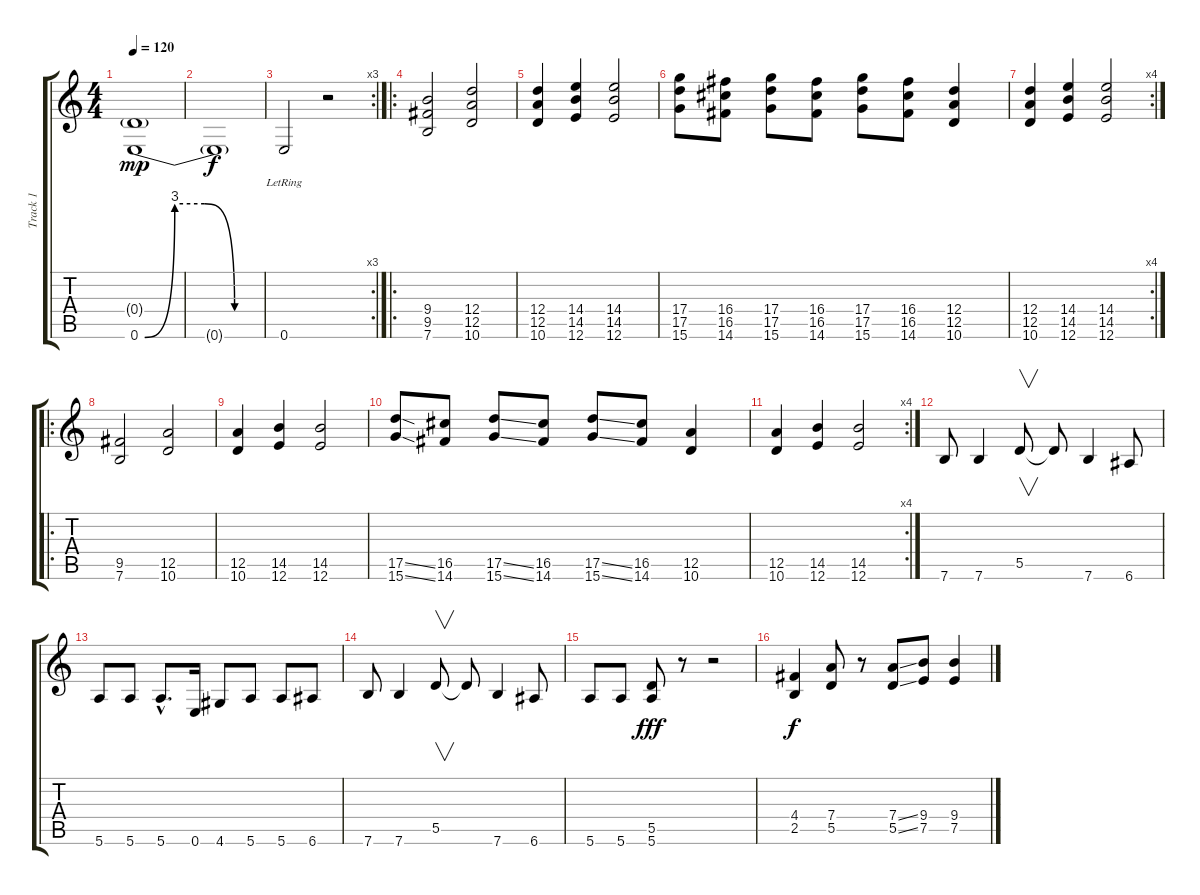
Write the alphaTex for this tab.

\track ("Track 1" "Track 1") {instrument overdrivenguitar}
\staff {score tabs}
\tuning (E4 B3 G3 D3 A2 E2) {hide}
\ts (4 4)
\tempo 120
\clef g2
\ks c
(0.4{g} 0.6{be (custom 0 0 15 12 30 12 45 0 60 0)}).1{dy mp instrument overdrivenguitar} |
0.6{t}.1{dy f} |
\rc 3
0.6{lr}.2 r.2 |
\ro
(9.4 9.5 7.6).2 (12.4 12.5 10.6).2 |
(12.4 12.5 10.6).4 (14.4 14.5 12.6).4 (14.4 14.5 12.6).2 |
(17.4 17.5 15.6).8 (16.4 16.5 14.6).8 (17.4 17.5 15.6).8 (16.4 16.5 14.6).8 (17.4 17.5 15.6).8 (16.4 16.5 14.6).8 (12.4 12.5 10.6).4 |
\rc 4
(12.4 12.5 10.6).4 (14.4 14.5 12.6).4 (14.4 14.5 12.6).2 |
\ro
(9.5 7.6).2 (12.5 10.6).2 |
(12.5 10.6).4 (14.5 12.6).4 (14.5 12.6).2 |
(17.5{ss} 15.6{ss}).8 (16.5 14.6).8 (17.5{ss} 15.6{ss}).8 (16.5 14.6).8 (17.5{ss} 15.6{ss}).8 (16.5 14.6).8 (12.5 10.6).4 |
\rc 4
(12.5 10.6).4 (14.5 12.6).4 (14.5 12.6).2 |
7.6.8 7.6.4 5.5.8{v} 5.5{t}.8 7.6.4 6.6.8 |
5.6.8 5.6.8 5.6{hac}.8{d} 0.6.16 4.6.8 5.6.8 5.6.8 6.6.8 |
7.6.8 7.6.4 5.5.8{v} 5.5{t}.8 7.6.4 6.6.8 |
5.6.8 5.6.8 (5.5 5.6).8{dy fff} r.8 r.2 |
(4.4 2.5).4{dy f} (7.4 5.5).8 r.8 (7.4{ss} 5.5{ss}).8 (9.4 7.5).8 (9.4 7.5).4
